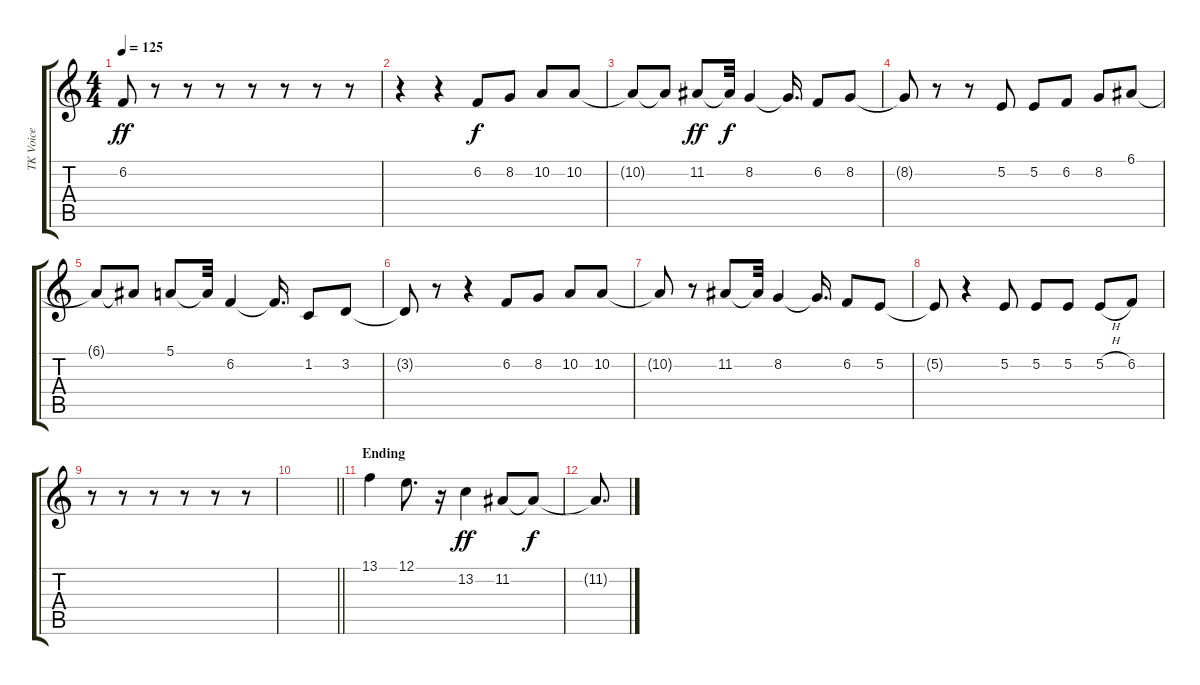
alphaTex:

\track ("TK Voice" "TK Voice") {instrument synthvoice}
\staff {score tabs}
\tuning (E4 B3 G3 D3 A2 E2) {hide}
\ts (4 4)
\tempo 125
\clef g2
\ks c
6.2.8{dy ff} r.8 r.8 r.8 r.8 r.8 r.8 r.8 |
r.4 r.4 6.2.8{dy f} 8.2.8 10.2.8 10.2.8 |
10.2{t}.8 10.2{t}.8 11.2.8{dy ff} 11.2{t}.32{dy f} 8.2.4 8.2{t}.16{d} 6.2.8 8.2.8 |
8.2{t}.8 r.8 r.8 5.2.8 5.2.8 6.2.8 8.2.8 6.1.8 |
6.1{t}.8 6.1{t}.8 5.1.8 5.1{t}.32 6.2.4 6.2{t}.16{d} 1.2.8 3.2.8 |
3.2{t}.8 r.8 r.4 6.2.8 8.2.8 10.2.8 10.2.8 |
10.2{t}.8 r.8 11.2.8 11.2{t}.32 8.2.4 8.2{t}.16{d} 6.2.8 5.2.8 |
5.2{t}.8 r.4 5.2.8 5.2.8 5.2.8 5.2{h}.8 6.2.8 |
r.8 r.8 r.8 r.8 r.8 r.8 |
\barLineRight lightlight
|
\section ("" "Ending")
13.1.4 12.1.8{d} r.16 13.2.4{dy ff} 11.2.8 11.2{t}.8{dy f} |
11.2{t}.8{d}
